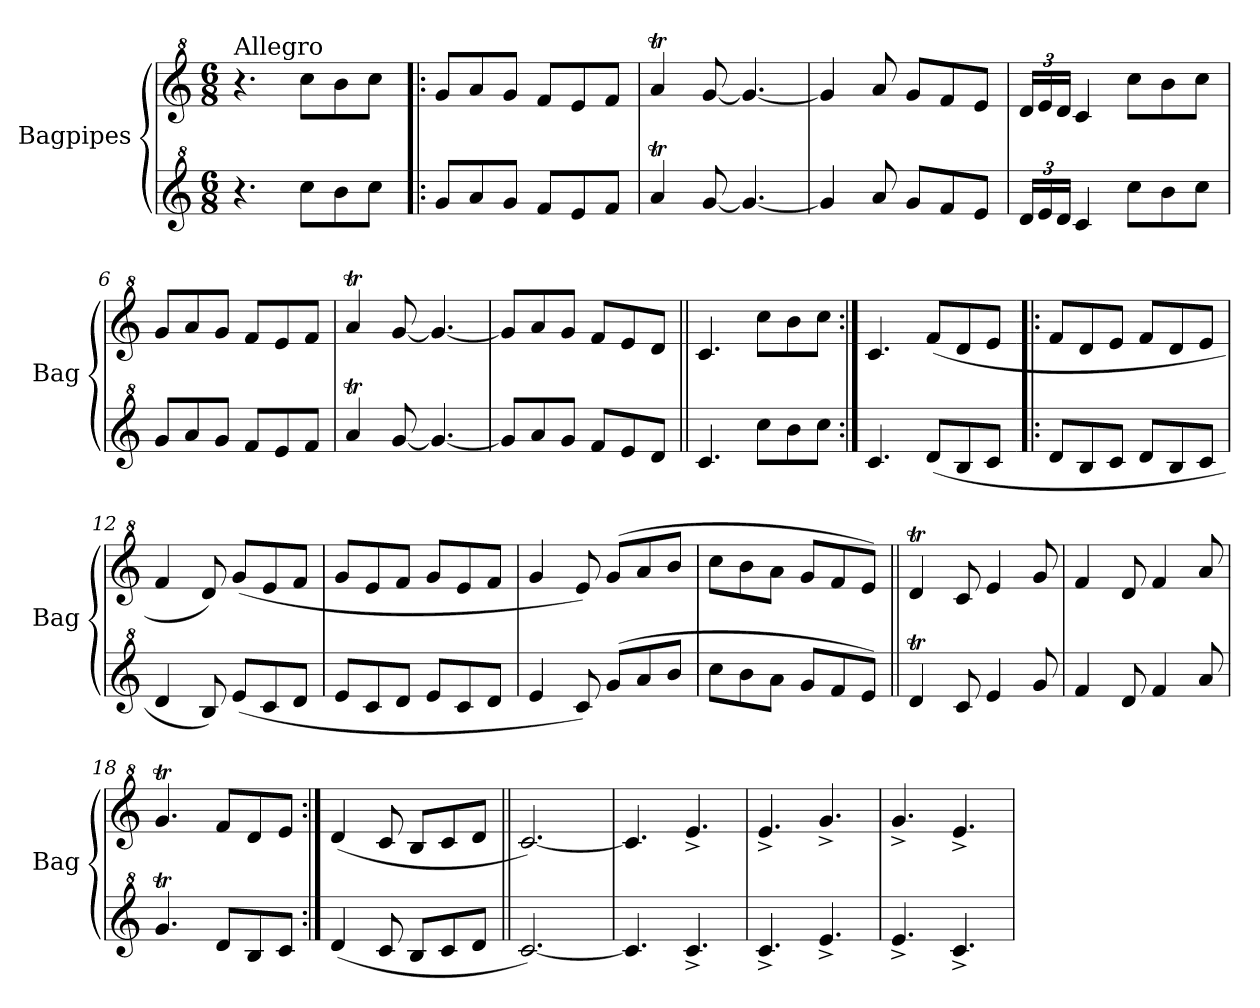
**kern	**kern
*part2	*part1
*staff2	*staff1
*I"Bagpipes	*I"Bagpipes
*I'Bag	*I'Bag
*clefG^2	*clefG^2
*k[]	*k[]
*C:	*C:
*M6/8	*M6/8
=1	=1
!	!LO:TX:a:t=Allegro
4.r	4.r
8ccc\L	8ccc\L
8bb\	8bb\
8ccc\J	8ccc\J
=2!|:	=2!|:
8gg/L	8gg/L
8aa/	8aa/
8gg/J	8gg/J
8ff/L	8ff/L
8ee/	8ee/
8ff/J	8ff/J
=3	=3
4aaT/	4aaT/
[8gg/	[8gg/
4.gg/_	4.gg/_
=4	=4
4gg/]	4gg/]
8aa/	8aa/
8gg/L	8gg/L
8ff/	8ff/
8ee/J	8ee/J
=5	=5
*Xbrackettup	*Xbrackettup
24dd/LL	24dd/LL
24ee/	24ee/
24dd/JJ	24dd/JJ
4cc/	4cc/
8ccc\L	8ccc\L
8bb\	8bb\
8ccc\J	8ccc\J
=6	=6
8gg/L	8gg/L
8aa/	8aa/
8gg/J	8gg/J
8ff/L	8ff/L
8ee/	8ee/
8ff/J	8ff/J
=7	=7
4aaT/	4aaT/
[8gg/	[8gg/
4.gg/_	4.gg/_
!!LO:LB:g=z
=8	=8
8gg/L]	8gg/L]
8aa/	8aa/
8gg/J	8gg/J
8ff/L	8ff/L
8ee/	8ee/
8dd/J	8dd/J
=9||	=9||
4.cc/	4.cc/
8ccc\L	8ccc\L
8bb\	8bb\
8ccc\J	8ccc\J
=10:|!	=10:|!
4.cc/	4.cc/
(8dd/L	(8ff/L
8b/	8dd/
8cc/J	8ee/J
=11!|:	=11!|:
8dd/L	8ff/L
8b/	8dd/
8cc/J	8ee/J
8dd/L	8ff/L
8b/	8dd/
8cc/J	8ee/J
=12	=12
4dd/	4ff/
8b/)	8dd/)
(8ee/L	(8gg/L
8cc/	8ee/
8dd/J	8ff/J
=13	=13
8ee/L	8gg/L
8cc/	8ee/
8dd/J	8ff/J
8ee/L	8gg/L
8cc/	8ee/
8dd/J	8ff/J
!!LO:LB:g=z
=14	=14
4ee/	4gg/
8cc/)	8ee/)
(8gg/L	(8gg/L
8aa/	8aa/
8bb/J	8bb/J
=15	=15
8ccc\L	8ccc\L
8bb\	8bb\
8aa\J	8aa\J
8gg/L	8gg/L
8ff/	8ff/
8ee/J)	8ee/J)
=16||	=16||
4ddT/	4ddT/
8cc/	8cc/
4ee/	4ee/
8gg/	8gg/
=17	=17
4ff/	4ff/
8dd/	8dd/
4ff/	4ff/
8aa/	8aa/
=18	=18
4.ggT/	4.ggT/
8dd/L	8ff/L
8b/	8dd/
8cc/J	8ee/J
=19:|!	=19:|!
(4dd/	(4dd/
8cc/	8cc/
8b/L	8b/L
8cc/	8cc/
8dd/J	8dd/J
=20||	=20||
[2.cc/)	[2.cc/)
=21	=21
4.cc/]	4.cc/]
4.cc^/	4.ee^/
!!LO:LB:g=z
=22	=22
4.cc^/	4.ee^/
4.ee^/	4.gg^/
=23	=23
4.ee^/	4.gg^/
4.cc^/	4.ee^/
=	=
*-	*-
